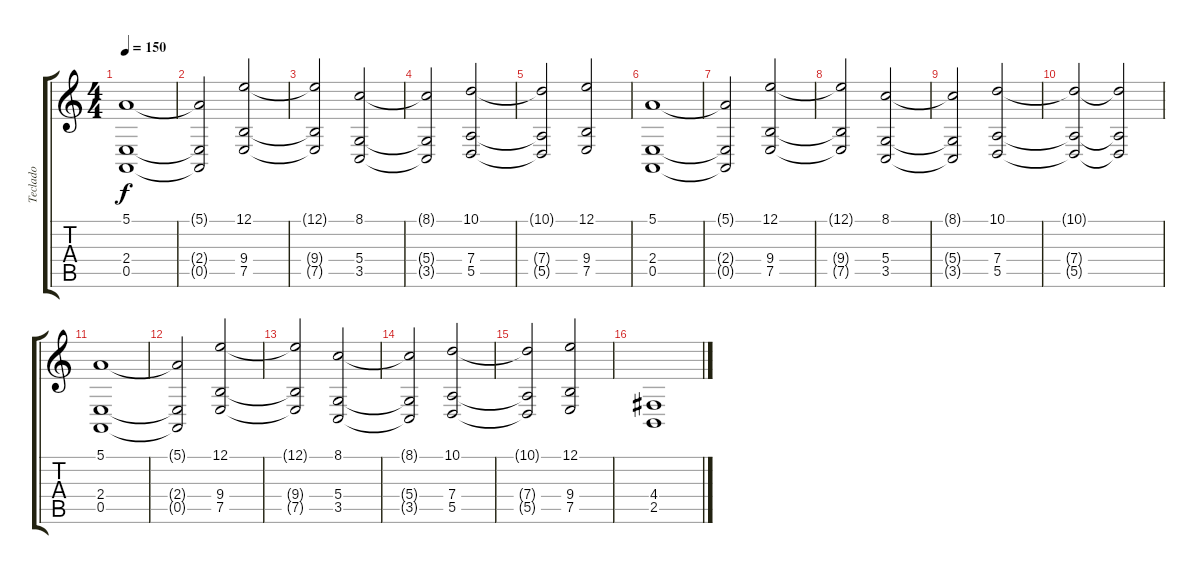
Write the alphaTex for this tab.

\track ("Teclado" "Teclado") {instrument choiraahs}
\staff {score tabs}
\tuning (E4 B3 G3 D3 A2 E2) {hide}
\ts (4 4)
\tempo 150
\clef g2
\ks c
(5.1 2.4 0.5).1{dy f} |
(5.1{t} 2.4{t} 0.5{t}).2 (12.1 9.4 7.5).2 |
(12.1{t} 9.4{t} 7.5{t}).2 (8.1 5.4 3.5).2 |
(8.1{t} 5.4{t} 3.5{t}).2 (10.1 7.4 5.5).2 |
(10.1{t} 7.4{t} 5.5{t}).2 (12.1 9.4 7.5).2 |
(5.1 2.4 0.5).1 |
(5.1{t} 2.4{t} 0.5{t}).2 (12.1 9.4 7.5).2 |
(12.1{t} 9.4{t} 7.5{t}).2 (8.1 5.4 3.5).2 |
(8.1{t} 5.4{t} 3.5{t}).2 (10.1 7.4 5.5).2 |
(10.1{t} 7.4{t} 5.5{t}).2 (10.1{t} 7.4{t} 5.5{t}).2 |
(5.1 2.4 0.5).1 |
(5.1{t} 2.4{t} 0.5{t}).2 (12.1 9.4 7.5).2 |
(12.1{t} 9.4{t} 7.5{t}).2 (8.1 5.4 3.5).2 |
(8.1{t} 5.4{t} 3.5{t}).2 (10.1 7.4 5.5).2 |
(10.1{t} 7.4{t} 5.5{t}).2 (12.1 9.4 7.5).2 |
(4.4 2.5).1
